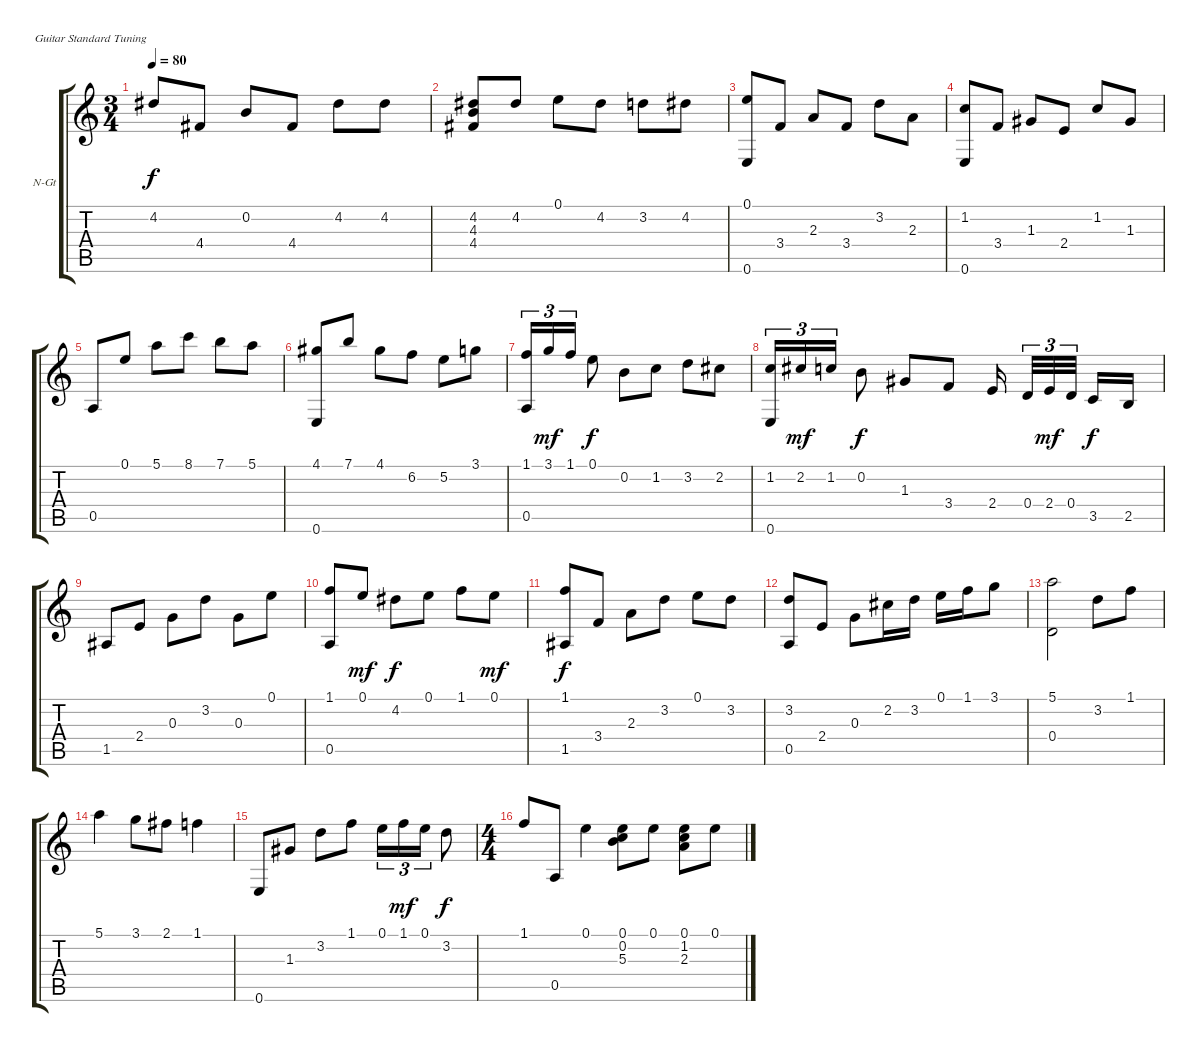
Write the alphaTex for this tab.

\bracketExtendMode groupsimilarinstruments
\firstSystemTrackNameOrientation horizontal
\otherSystemsTrackNameOrientation horizontal
\track ("Untitled" "N-Gt") {instrument acousticguitarnylon}
\staff {score tabs}
\tuning (E4 B3 G3 D3 A2 E2)
\ts (3 4)
\tempo 80
\clef g2
\ks c
4.2.8{dy f} 4.4.8 0.2.8 4.4.8 4.2.8 4.2.8 |
(4.2 4.3 4.4).8 4.2.8 0.1.8 4.2.8 3.2.8 4.2.8 |
(0.1 0.6).8 3.4.8 2.3.8 3.4.8 3.2.8 2.3.8 |
(1.2 0.6).8 3.4.8 1.3.8 2.4.8 1.2.8 1.3.8 |
0.5.8 0.1.8 5.1.8 8.1.8 7.1.8 5.1.8 |
(4.1 0.6).8 7.1.8 4.1.8 6.2.8 5.2.8 3.1.8 |
(1.1 0.5).16{tu (3 2)} 3.1.16{tu (3 2) dy mf} 1.1.16{tu (3 2)} 0.1.8{dy f} 0.2.8 1.2.8 3.2.8 2.2.8 |
(1.2 0.6).16{tu (3 2)} 2.2.16{tu (3 2) dy mf} 1.2.16{tu (3 2)} 0.2.8{dy f} 1.3.8 3.4.8 2.4.16 0.4.32{tu (3 2)} 2.4.32{tu (3 2) dy mf} 0.4.32{tu (3 2)} 3.5.16{dy f} 2.5.16 |
1.5.8 2.4.8 0.3.8 3.2.8 0.3.8 0.1.8 |
(1.1 0.5).8 0.1.8{dy mf} 4.2.8{dy f} 0.1.8 1.1.8 0.1.8{dy mf} |
(1.1 1.5).8{dy f} 3.4.8 2.3.8 3.2.8 0.1.8 3.2.8 |
(3.2 0.5).8 2.4.8 0.3.8 2.2.16 3.2.16 0.1.16 1.1.16 3.1.8 |
(5.1 0.4).2 3.2.8 1.1.8 |
5.1.4 3.1.8 2.1.8 1.1.4 |
0.6.8 1.3.8 3.2.8 1.1.8 0.1.16{tu (3 2)} 1.1.16{tu (3 2) dy mf} 0.1.16{tu (3 2)} 3.2.8{dy f} |
\ts (4 4)
1.1.8 0.5.8 0.1.4 (0.1 0.2 5.3).8 0.1.8 (0.1 1.2 2.3).8 0.1.8
